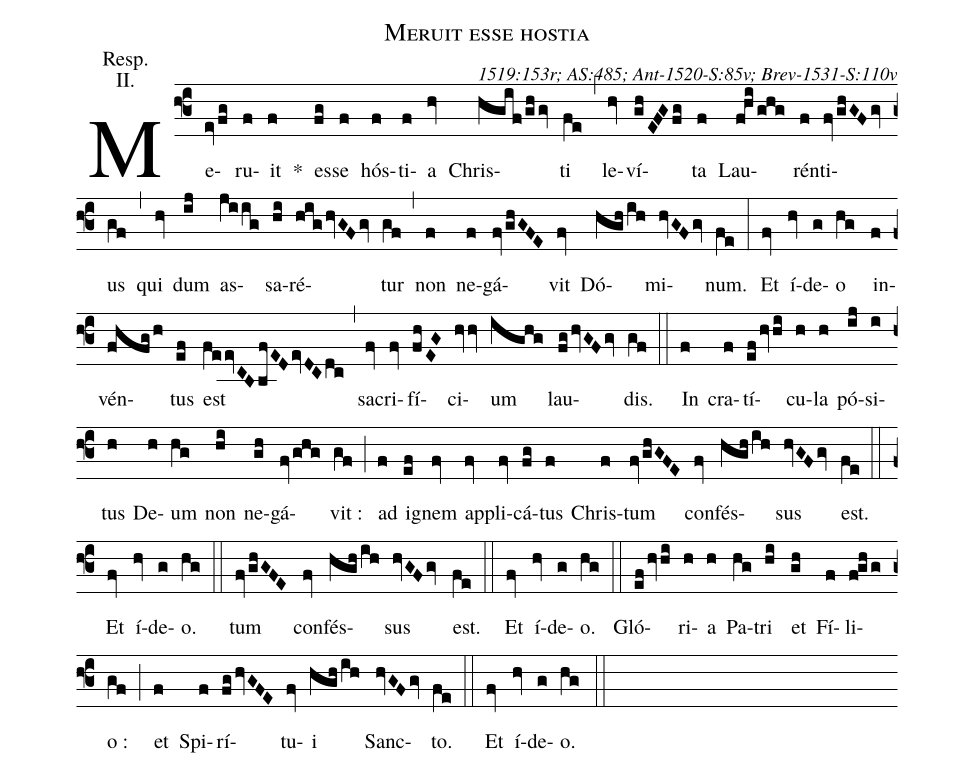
name: Meruit esse hostia;
commentary: 1519:153r; AS:485; Ant-1520-S:85v; Brev-1531-S:110v;
annotation: Resp.;
annotation: II.;
%%
(f3)
Me(evfg)ru(f)it(f) *() es(fg)se(f) hós(f)ti(f)a(hv) Chris(hgifghgv)ti(fe) (,)
le(hv)ví(ghEFGfg)ta(f) Lau(fhighg)rén(f)ti(fvghGFgv)us(gf) (,)
qui(hv) dum(ij) as(jiig)sa(hi)ré(highvGFgv)tur(gf) (,)
non(f) ne(f)gá(fvghGFE)vit(fv) Dó(hghih)mi(hvGFgv)num.(fe) (:)

Et(fv) í(hv)de(g)o(hg) in(f)vén(fhfgh)tus(ef) est(feevCBbfEDevDCdc) (,)
sa(fv)cri(fv)fí(fhEG)ci(hvhv)um(ighg) lau(fghvGFgv)dis.(gf) (::)

In(f) cra(f)tí(efhvhi)cu(h)la(h) pó(ij)si(i)tus(h) De(h)um(hg) non(hi) ne(gh)gá(fvghg)vit :(gf) (;)
ad(f) ig(ef)nem(fv) ap(fv)pli(fv)cá(fg)tus(f) Chris(f)tum(fvghGFE) con(fv)fés(hghih)sus(hvGFgv) est.(fe) (::)

Et(fv) í(hv)de(g)o.(hg) (::)

tum(fvghGFE) con(fv)fés(hghih)sus(hvGFgv) est.(fe) (::)

Et(fv) í(hv)de(g)o.(hg) (::)

Gló(efhvhi)ri(h)a(h) Pa(hg)tri(hi) et(gh) Fí(f)li(fghg)o :(gf) (;)
et(f) Spi(f)rí(fghvGFE)tu(fv)i(hghih) Sanc(hvGFgv)to.(fe) (::)

Et(fv) í(hv)de(g)o.(hg) (::)
